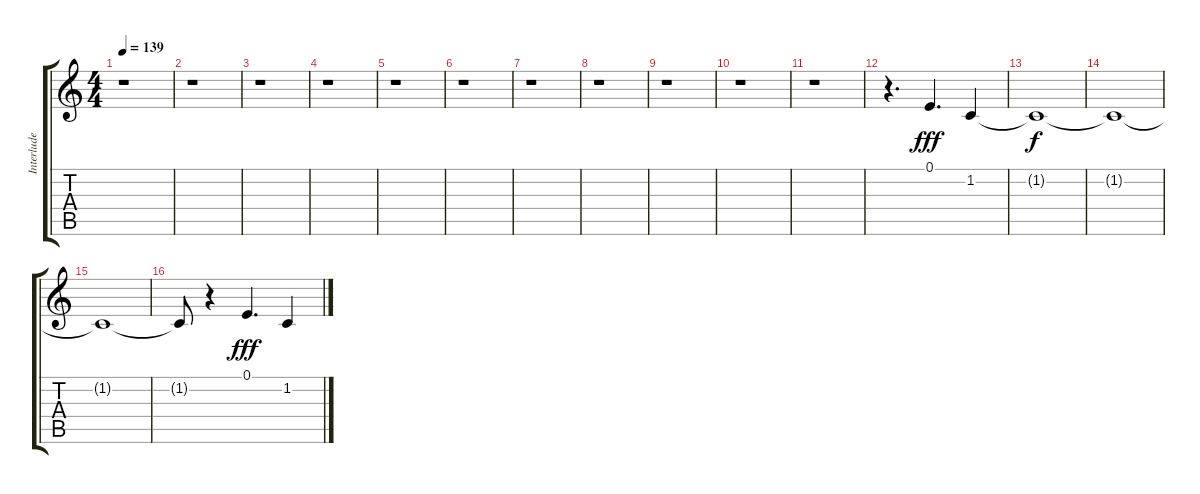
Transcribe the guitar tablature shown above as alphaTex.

\track ("Interlude 2" "Interlude ") {instrument fx3crystal}
\staff {score tabs}
\tuning (E4 B3 G3 D3 A2 E2) {hide}
\ts (4 4)
\tempo 139
\clef g2
\ks c
r.1{dy fff} |
r.1 |
r.1 |
r.1 |
r.1 |
r.1 |
r.1 |
r.1 |
r.1 |
r.1 |
r.1 |
r.4{d} 0.1.4{d volume 9 balance 16 instrument lead1square} 1.2.4 |
1.2{t}.1{dy f} |
1.2{t}.1 |
1.2{t}.1 |
1.2{t}.8 r.4 0.1.4{d dy fff volume 9} 1.2.4
